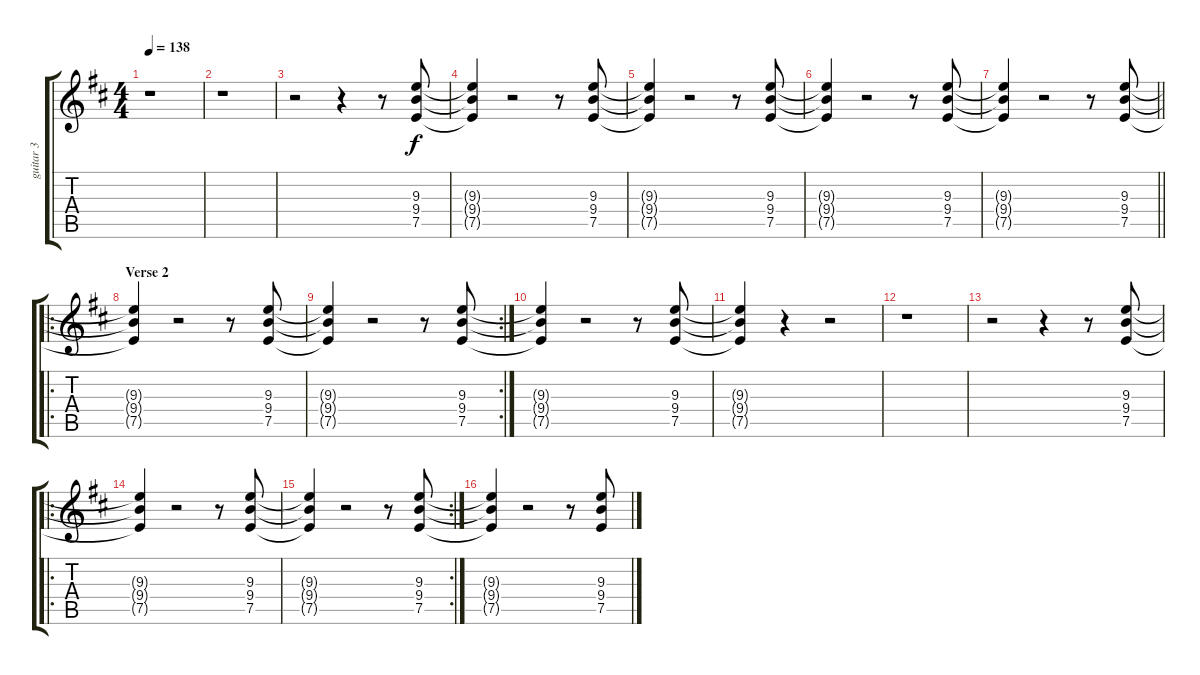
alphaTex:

\track ("guitar 3" "guitar 3") {instrument acousticguitarsteel}
\staff {score tabs}
\tuning (E4 B3 G3 D3 A2 E2) {hide}
\ts (4 4)
\tempo 138
\clef g2
\ks d
r.1{dy f} |
r.1 |
r.2 r.4 r.8 (9.3 9.4 7.5).8 |
(9.3{t} 9.4{t} 7.5{t}).4 r.2 r.8 (9.3 9.4 7.5).8 |
(9.3{t} 9.4{t} 7.5{t}).4 r.2 r.8 (9.3 9.4 7.5).8 |
(9.3{t} 9.4{t} 7.5{t}).4 r.2 r.8 (9.3 9.4 7.5).8 |
\barLineRight lightlight
(9.3{t} 9.4{t} 7.5{t}).4 r.2 r.8 (9.3 9.4 7.5).8 |
\ro
\section ("" "Verse 2")
(9.3{t} 9.4{t} 7.5{t}).4 r.2 r.8 (9.3 9.4 7.5).8 |
\rc 2
(9.3{t} 9.4{t} 7.5{t}).4 r.2 r.8 (9.3 9.4 7.5).8 |
(9.3{t} 9.4{t} 7.5{t}).4 r.2 r.8 (9.3 9.4 7.5).8 |
(9.3{t} 9.4{t} 7.5{t}).4 r.4 r.2 |
r.1 |
r.2 r.4 r.8 (9.3 9.4 7.5).8 |
\ro
(9.3{t} 9.4{t} 7.5{t}).4 r.2 r.8 (9.3 9.4 7.5).8 |
\rc 2
(9.3{t} 9.4{t} 7.5{t}).4 r.2 r.8 (9.3 9.4 7.5).8 |
(9.3{t} 9.4{t} 7.5{t}).4 r.2 r.8 (9.3 9.4 7.5).8
